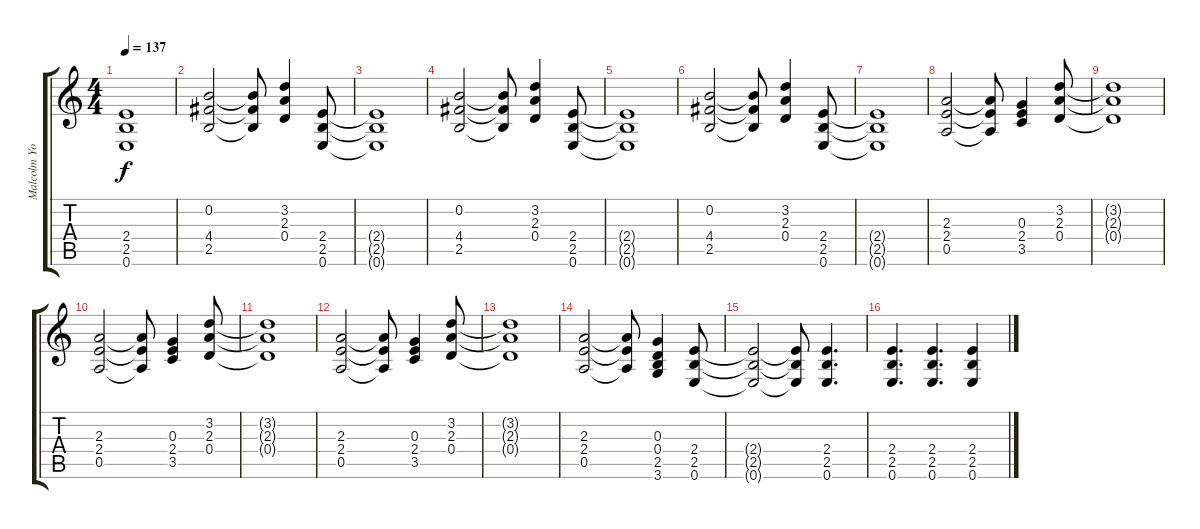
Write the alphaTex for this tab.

\track ("Malcolm Young" "Malcolm Yo") {instrument overdrivenguitar}
\staff {score tabs}
\tuning (E4 B3 G3 D3 A2 E2) {hide}
\ts (4 4)
\tempo 137
\clef g2
\ks c
(2.4{t} 2.5{t} 0.6{t}).1{dy f} |
(0.2 4.4 2.5).2 (0.2{t} 4.4{t} 2.5{t}).8 (3.2 2.3 0.4).4 (2.4 2.5 0.6).8 |
(2.4{t} 2.5{t} 0.6{t}).1 |
(0.2 4.4 2.5).2 (0.2{t} 4.4{t} 2.5{t}).8 (3.2 2.3 0.4).4 (2.4 2.5 0.6).8 |
(2.4{t} 2.5{t} 0.6{t}).1 |
(0.2 4.4 2.5).2 (0.2{t} 4.4{t} 2.5{t}).8 (3.2 2.3 0.4).4 (2.4 2.5 0.6).8 |
(2.4{t} 2.5{t} 0.6{t}).1 |
(2.3 2.4 0.5).2 (2.3{t} 2.4{t} 0.5{t}).8 (0.3 2.4 3.5).4 (3.2 2.3 0.4).8 |
(3.2{t} 2.3{t} 0.4{t}).1 |
(2.3 2.4 0.5).2 (2.3{t} 2.4{t} 0.5{t}).8 (0.3 2.4 3.5).4 (3.2 2.3 0.4).8 |
(3.2{t} 2.3{t} 0.4{t}).1 |
(2.3 2.4 0.5).2 (2.3{t} 2.4{t} 0.5{t}).8 (0.3 2.4 3.5).4 (3.2 2.3 0.4).8 |
(3.2{t} 2.3{t} 0.4{t}).1 |
(2.3 2.4 0.5).2 (2.3{t} 2.4{t} 0.5{t}).8 (0.3 0.4 2.5 3.6).4 (2.4 2.5 0.6).8 |
(2.4{t} 2.5{t} 0.6{t}).2 (2.4{t} 2.5{t} 0.6{t}).8 (2.4 2.5 0.6).4{d} |
(2.4 2.5 0.6).4{d} (2.4 2.5 0.6).4{d} (2.4 2.5 0.6).4
